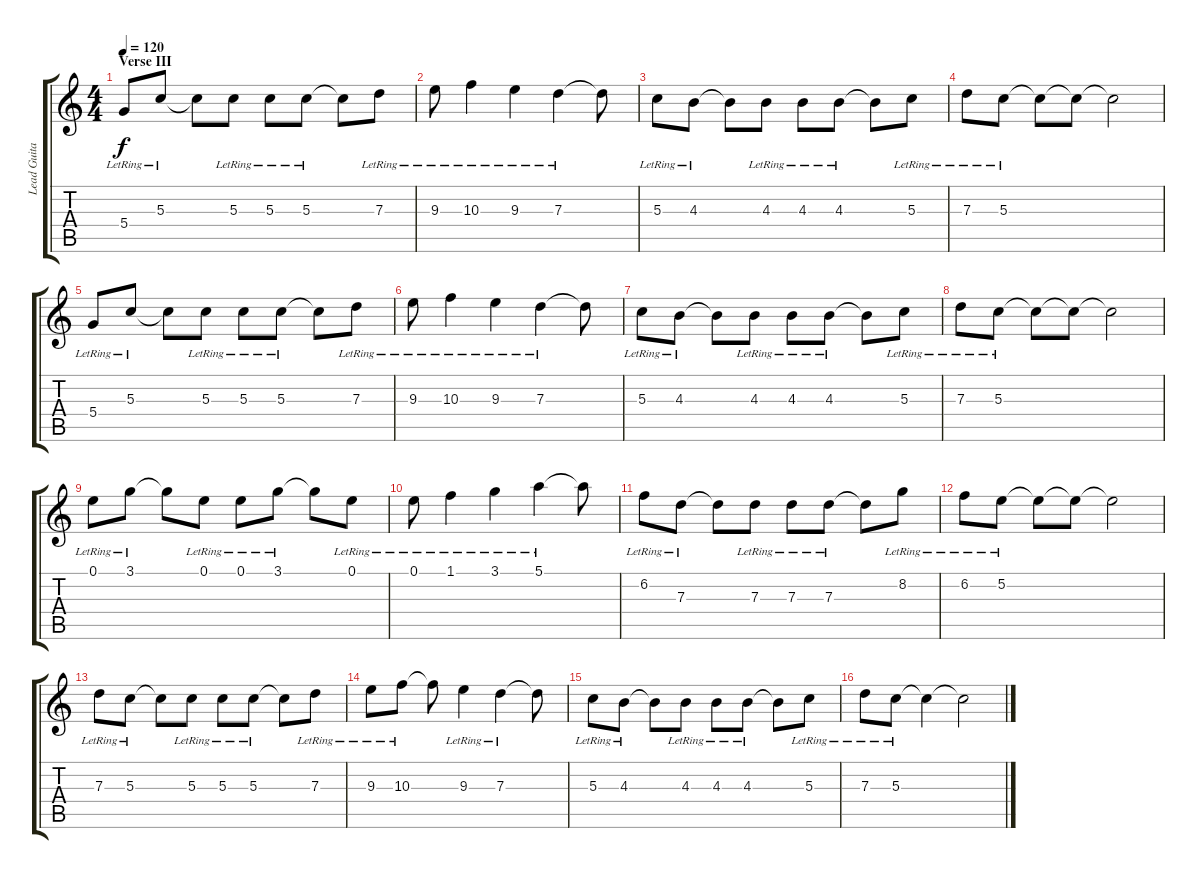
\track ("Lead Guitar" "Lead Guita") {instrument acousticguitarnylon}
\staff {score tabs}
\tuning (E4 B3 G3 D3 A2 E2) {hide}
\ts (4 4)
\section ("" "Verse III")
\tempo 120
\clef g2
\ks c
5.4{lr}.8{dy f} 5.3{lr}.8 5.3{t}.8 5.3{lr}.8 5.3{lr}.8 5.3{lr}.8 5.3{t}.8 7.3{lr}.8 |
9.3{lr}.8 10.3{lr}.4 9.3{lr}.4 7.3{lr}.4 7.3{t}.8 |
5.3{lr}.8 4.3{lr}.8 4.3{t}.8 4.3{lr}.8 4.3{lr}.8 4.3{lr}.8 4.3{t}.8 5.3{lr}.8 |
7.3{lr}.8 5.3{lr}.8 5.3{t}.8 5.3{t}.8 5.3{t}.2 |
5.4{lr}.8 5.3{lr}.8 5.3{t}.8 5.3{lr}.8 5.3{lr}.8 5.3{lr}.8 5.3{t}.8 7.3{lr}.8 |
9.3{lr}.8 10.3{lr}.4 9.3{lr}.4 7.3{lr}.4 7.3{t}.8 |
5.3{lr}.8 4.3{lr}.8 4.3{t}.8 4.3{lr}.8 4.3{lr}.8 4.3{lr}.8 4.3{t}.8 5.3{lr}.8 |
7.3{lr}.8 5.3{lr}.8 5.3{t}.8 5.3{t}.8 5.3{t}.2 |
0.1{lr}.8 3.1{lr}.8 3.1{t}.8 0.1{lr}.8 0.1{lr}.8 3.1{lr}.8 3.1{t}.8 0.1{lr}.8 |
0.1{lr}.8 1.1{lr}.4 3.1{lr}.4 5.1{lr}.4 5.1{t}.8 |
6.2{lr}.8 7.3{lr}.8 7.3{t}.8 7.3{lr}.8 7.3{lr}.8 7.3{lr}.8 7.3{t}.8 8.2{lr}.8 |
6.2{lr}.8 5.2{lr}.8 5.2{t}.8 5.2{t}.8 5.2{t}.2 |
7.3{lr}.8 5.3{lr}.8 5.3{t}.8 5.3{lr}.8 5.3{lr}.8 5.3{lr}.8 5.3{t}.8 7.3{lr}.8 |
9.3{lr}.8 10.3{lr}.8 10.3{t}.8 9.3{lr}.4 7.3{lr}.4 7.3{t}.8 |
5.3{lr}.8 4.3{lr}.8 4.3{t}.8 4.3{lr}.8 4.3{lr}.8 4.3{lr}.8 4.3{t}.8 5.3{lr}.8 |
7.3{lr}.8 5.3{lr}.8 5.3{t}.4 5.3{t}.2
